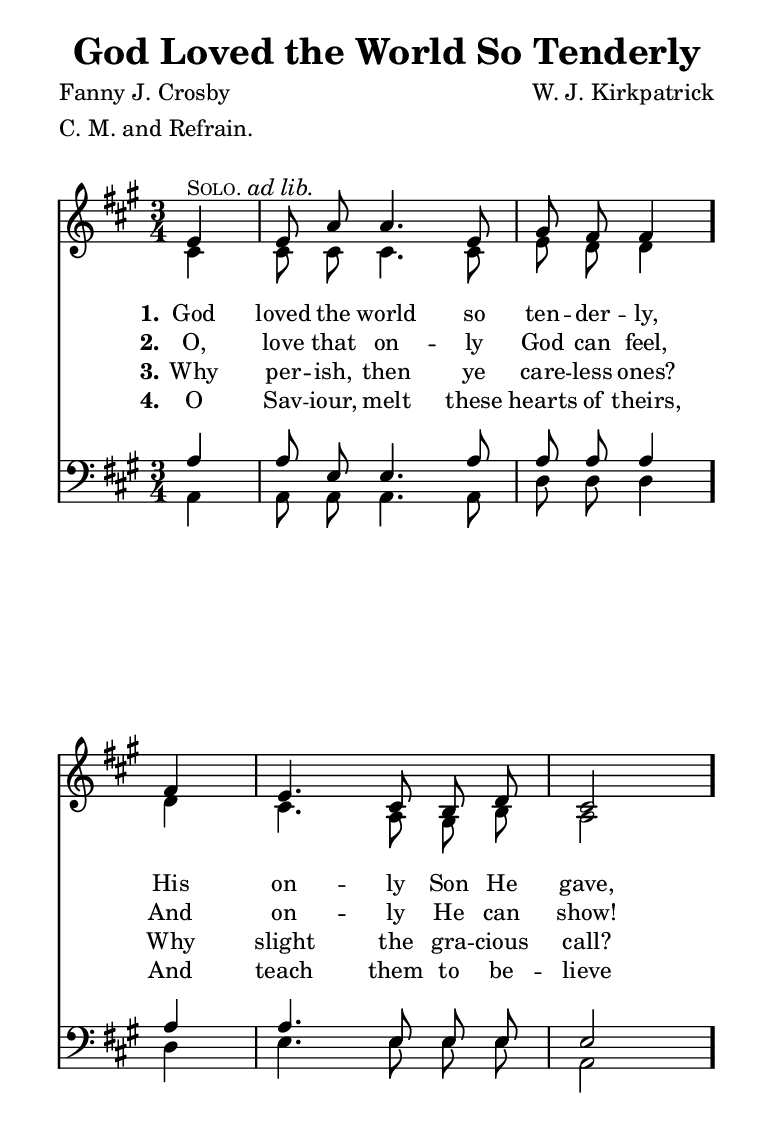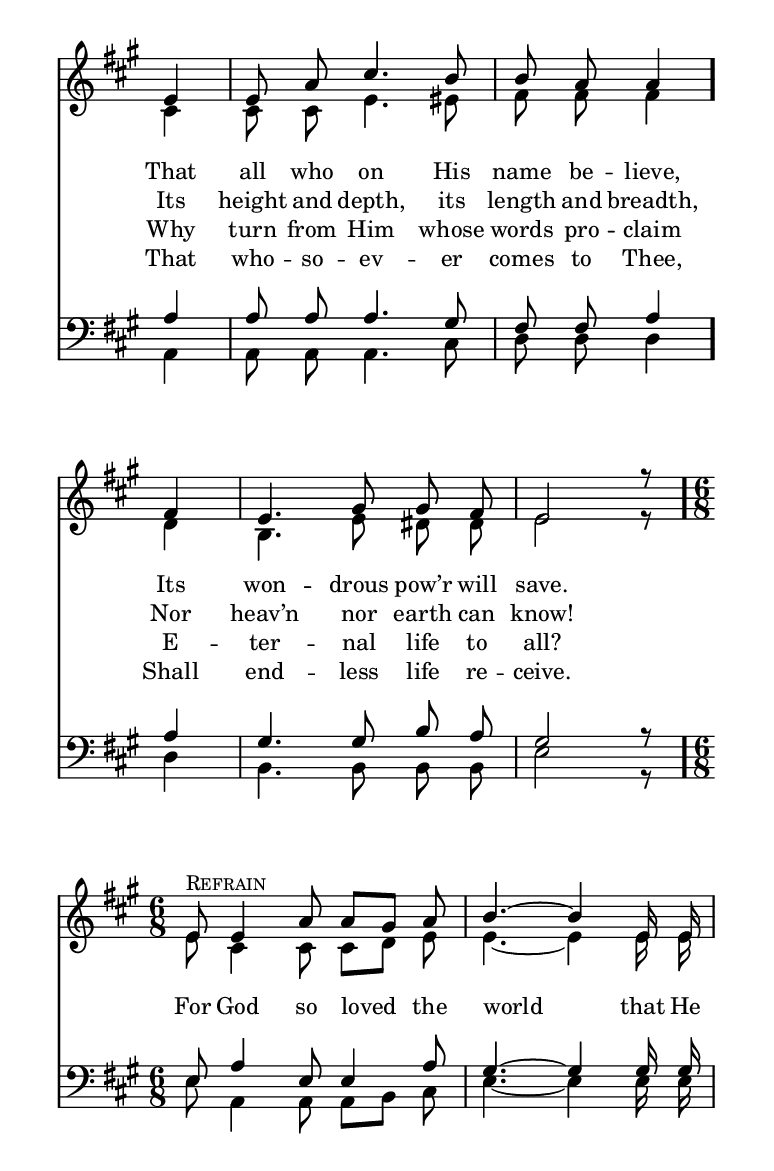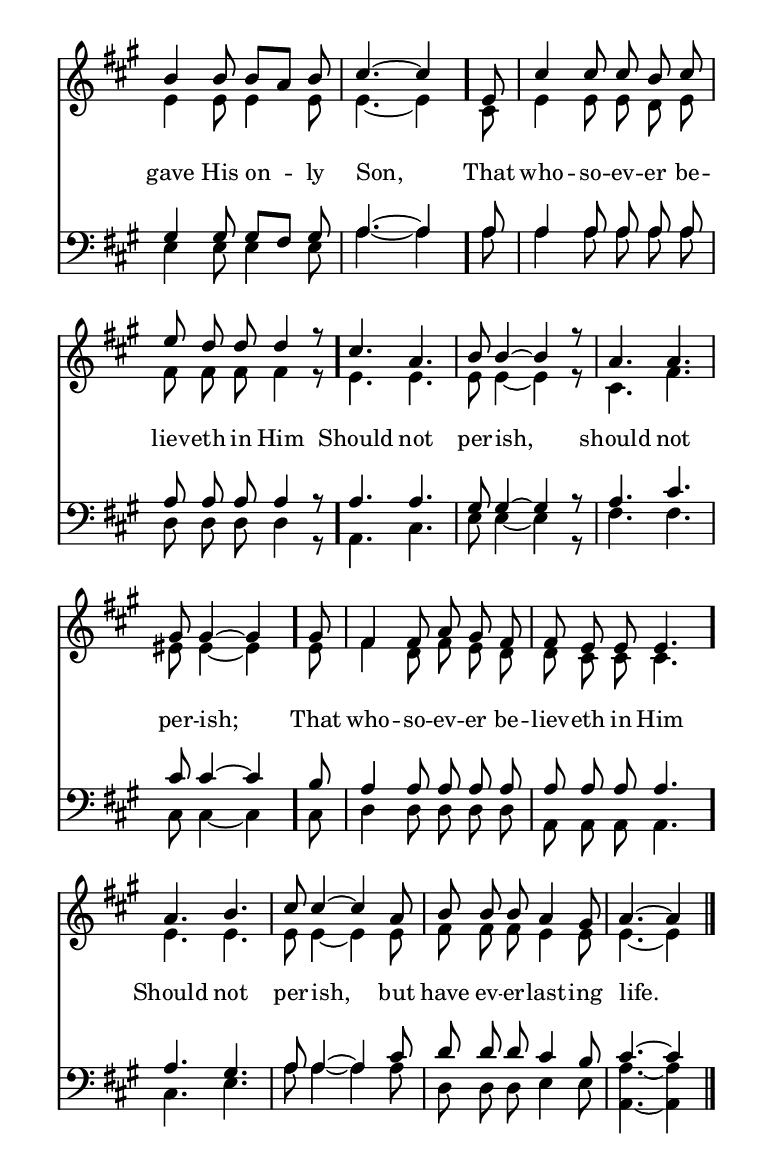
\include "common/global.ily"
\paper {
  \include "common/paper.ily"
  %ragged-bottom = ##t
  ragged-last-bottom = ##t
  %systems-per-page = ##f
  %page-count = ##f
}

\header{
  hymnnumber = "12"
  title = "God Loved the World So Tenderly"
  tunename = ""
  meter = "C. M. and Refrain."
  poet = "Fanny J. Crosby"
  composer = "W. J. Kirkpatrick"
  %copyright = ""
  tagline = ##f
}

patternA = { c4 | c8 c8 c4. c8 | c8 c8 c4 } % Line 1, 3 soprano / alto / tenor / bass
patternB = { c4 | c4. c8 c8 c8 | c2       } % Line 2 soprano / alto / tenor / bass
patternC = { c4 | c4. c8 c8 c8 | c2 c8    } % Line 4 soprano / alto / tenor / bass

patternD = { c8 | c4 c8 c8[ c8] c8 | c4. ~ c4 c16 c16 | c4 c8 c8[ c8] c8 | c4. ~ c4 } % Refrain line 1 soprano
patternE = { c8 | c4 c8 c8[ c8] c8 | c4. ~ c4 c16 c16 | c4 c8 c4      c8 | c4. ~ c4 } % Refrain line 1 alto / bass
patternF = { c8 | c4 c8 c4      c8 | c4. ~ c4 c16 c16 | c4 c8 c8[ c8] c8 | c4. ~ c4 } % Refrain line 1 tenor

patternG = { c8 | c4 c8 c8 c8 c8 | c8 c8 c8 c4 c8                } % Refrain line 2 all
patternH = { c4. c4. | c8 c4 ~ c4 c8 | c4. c4. | c8 c4 ~ c4      } % Refrain line 3 all
patternI = { c8 | c4 c8 c8 c8 c8 | c8 c8 c8 c4.                  } % Refrain line 4 all
patternJ = { c4. c4. | c8 c4 ~ c4 c8 | c8 c8 c8 c4 c8 | c4. ~ c4 } % Refrain line 5 all

global = {
  \include "common/overrides.ily"
  %\autoBeamOff
  \override Staff.TimeSignature.style = #'()
  \time 3/4
  \once \override Score.MetronomeMark.transparent = ##t
  \tempo 4 = 86
  \key a \major
  \partial 4
  \autoBeamOff
}

notesSoprano = {
\global
\relative c' {

  << s^\markup { \small \caps "Solo." \italic "ad lib." }
  \changePitch \patternA { e   | e a a e       | gis fis fis } >>
  \changePitch \patternB { fis | e cis b d     | cis         }
  \changePitch \patternA { e   | e a cis b     | b a a       }
  \changePitch \patternC { fis | e gis gis fis | e r         }

  << s^\markup { \small \caps "Refrain" }
  \time 6/8
  \set Timing.measurePosition = #(ly:make-moment -1 8)
  \changePitch \patternD { e     | e a a gis a        | b b e, e    | b' b b a b  | cis cis } >>
  \changePitch \patternG { e,    | cis' cis cis b cis | e d d d r   }
  \changePitch \patternH { cis a | b b b r            | a a         | gis gis gis }
  \changePitch \patternI { gis   | fis fis a gis fis  | fis e e e   }
  \changePitch \patternJ { a b   | cis cis cis a      | b b b a gis | a a         }

  \bar "|."

}
}

notesAlto = {
\global
\relative e' {

  \changePitch \patternA { cis | cis cis cis cis | e d d       }
  \changePitch \patternB { d   | cis a gis b     | a           }
  \changePitch \patternA { cis | cis cis e eis   | fis fis fis }
  \changePitch \patternC { d   | b e dis dis     | e r         }

  \changePitch \patternE { e   | cis cis cis d e | e e e e           | e e e e     | e e }
  \changePitch \patternG { cis | e e e d e       | fis fis fis fis r }
  \changePitch \patternH { e e | e e e r         | cis fis           | eis eis eis }
  \changePitch \patternI { eis | fis d fis e d   | d cis cis cis     }
  \changePitch \patternJ { e e | e e e e         | fis fis fis e e   | e e         }

}
}

notesTenor = {
\global
\relative a {

  \changePitch \patternA { a | a e e a     | a a a     }
  \changePitch \patternB { a | a e e e     | e         }
  \changePitch \patternA { a | a a a gis   | fis fis a }
  \changePitch \patternC { a | gis gis b a | gis r     }

  \changePitch \patternF { e     | a e e a       | gis gis gis gis | gis gis gis fis gis | a a }
  \changePitch \patternG { a     | a a a a a     | a a a a r       }
  \changePitch \patternH { a a   | gis gis gis r | a cis           | cis cis cis         }
  \changePitch \patternI { b     | a a a a a     | a a a a         }
  \changePitch \patternJ { a gis | a a a cis     | d d d cis b     | cis cis             }

}
}

notesBass = {
\global
\relative f, {

  \changePitch \patternA { a | a a a a   | d d d }
  \changePitch \patternB { d | e e e e   | a,    }
  \changePitch \patternA { a | a a a cis | d d d }
  \changePitch \patternC { d | b b b b   | e r   }

  \changePitch \patternE { e             | a, a a b cis | e e e e    | e e e e           | a a }
  \changePitch \patternG { a             | a a a a a    | d, d d d r }
  \changePitch \patternH { a cis         | e e e r      | fis fis    | cis cis cis       }
  \changePitch \patternI { cis d d d d d | a a a a      }
  \changePitch \patternJ { cis e         | a a a a      | d, d d e e | < a a, > < a a, > }

}
}

Refrain = \lyricmode {

For God so loved the world that He gave His on -- ly Son, \bar "."
That who -- so -- ev -- er be -- liev -- eth in Him \bar "."
Should not per -- ish, should not per -- ish; \bar "."
That who -- so -- ev -- er be -- liev -- eth in Him \bar "."
Should not per -- ish, but have ev -- er -- last -- ing life. \bar "."

}

wordsA = \lyricmode {
\set stanza = "1."

God loved the world so ten -- der -- ly, \bar "."
His on -- ly Son He gave, \bar "." \break
That all who on His name be -- lieve, \bar "."
Its won -- drous pow’r will save. \bar "." \break

}

wordsB = \lyricmode {
\set stanza = "2."

O, love that on -- ly God can feel,
And on -- ly He can show!
Its height and depth, its length and breadth,
Nor heav’n nor earth can know!

\Refrain

}

wordsC = \lyricmode {
\set stanza = "3."

Why per -- ish, then ye care -- less ones?
Why slight the gra -- cious call?
Why turn from Him whose words pro -- claim
E -- ter -- nal life to all?

}

wordsD = \lyricmode {
\set stanza = "4."

O Sav -- iour, melt these hearts of theirs,
And teach them to be -- lieve
That who -- so -- ev -- er comes to Thee,
Shall end -- less life re -- ceive.

}


\score {
  \context ChoirStaff <<
    \context Staff = upper <<
      \set ChoirStaff.systemStartDelimiter = #'SystemStartBar
      \context Voice  = sopranos { \voiceOne << \notesSoprano >> }
      \context Voice  = altos { \voiceTwo << \notesAlto >> }
      \context Lyrics = one   \lyricsto sopranos \wordsA
      \context Lyrics = two   \lyricsto sopranos \wordsB
      \context Lyrics = three \lyricsto sopranos \wordsC
      \context Lyrics = four  \lyricsto sopranos \wordsD
      %\context Lyrics = five  \lyricsto sopranos \wordsE
    >>
    \context Staff = men <<
      \clef bass
      \context Voice  = tenors { \voiceOne << \notesTenor >> }
      \context Voice  = basses { \voiceTwo << \notesBass >> }
    >>
  >>
  \layout {
    \include "common/layout.ily"
  }
  \midi{
    \include "common/midi.ily"
  }
}

\version "2.18.0"  % necessary for upgrading to future LilyPond versions.

% vi:set et ts=2 sw=2 ai nocindent syntax=lilypond
